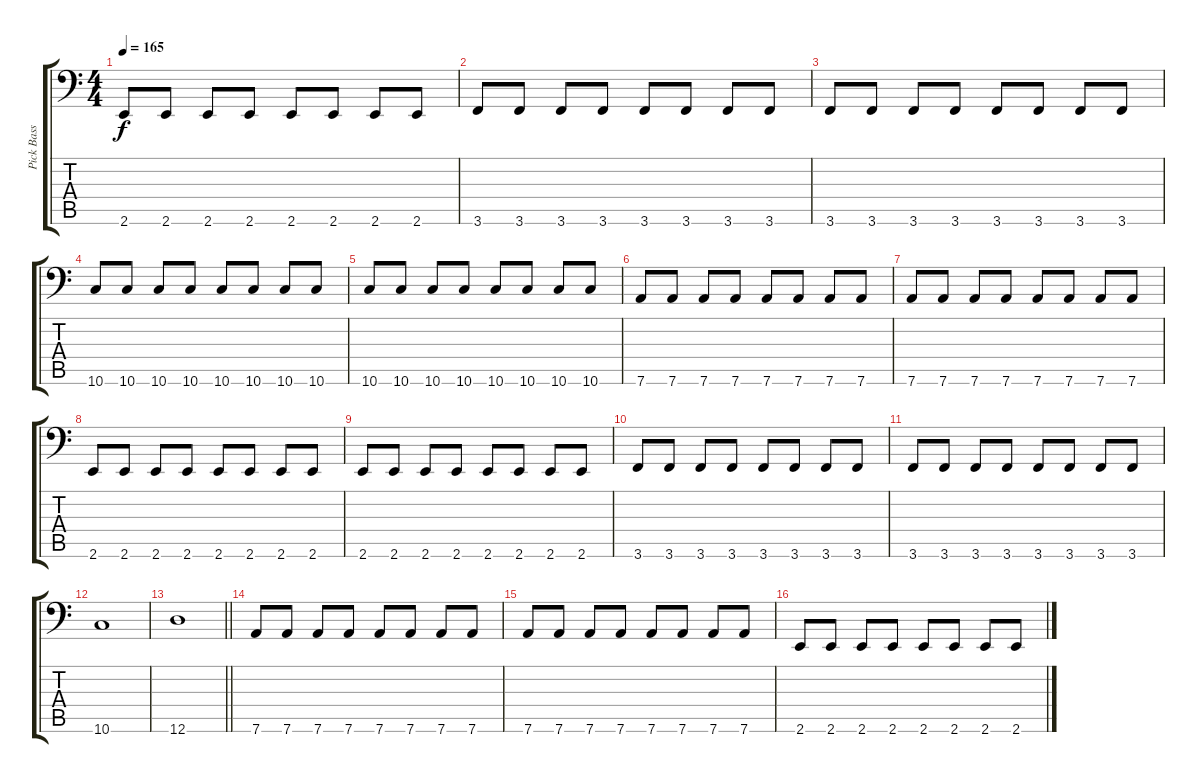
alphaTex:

\track ("Pick Bass (Approx.)" "Pick Bass ") {instrument electricbassfinger}
\staff {score tabs}
\tuning (E3 B2 G2 D2 A1 D1) {hide}
\ts (4 4)
\tempo 165
\clef f4
\ks c
2.6.8{dy f} 2.6.8 2.6.8 2.6.8 2.6.8 2.6.8 2.6.8 2.6.8 |
3.6.8 3.6.8 3.6.8 3.6.8 3.6.8 3.6.8 3.6.8 3.6.8 |
3.6.8 3.6.8 3.6.8 3.6.8 3.6.8 3.6.8 3.6.8 3.6.8 |
10.6.8 10.6.8 10.6.8 10.6.8 10.6.8 10.6.8 10.6.8 10.6.8 |
10.6.8 10.6.8 10.6.8 10.6.8 10.6.8 10.6.8 10.6.8 10.6.8 |
7.6.8 7.6.8 7.6.8 7.6.8 7.6.8 7.6.8 7.6.8 7.6.8 |
7.6.8 7.6.8 7.6.8 7.6.8 7.6.8 7.6.8 7.6.8 7.6.8 |
2.6.8 2.6.8 2.6.8 2.6.8 2.6.8 2.6.8 2.6.8 2.6.8 |
2.6.8 2.6.8 2.6.8 2.6.8 2.6.8 2.6.8 2.6.8 2.6.8 |
3.6.8 3.6.8 3.6.8 3.6.8 3.6.8 3.6.8 3.6.8 3.6.8 |
3.6.8 3.6.8 3.6.8 3.6.8 3.6.8 3.6.8 3.6.8 3.6.8 |
10.6.1 |
\barLineRight lightlight
12.6.1 |
\section ("" "")
7.6.8 7.6.8 7.6.8 7.6.8 7.6.8 7.6.8 7.6.8 7.6.8 |
7.6.8 7.6.8 7.6.8 7.6.8 7.6.8 7.6.8 7.6.8 7.6.8 |
2.6.8 2.6.8 2.6.8 2.6.8 2.6.8 2.6.8 2.6.8 2.6.8
